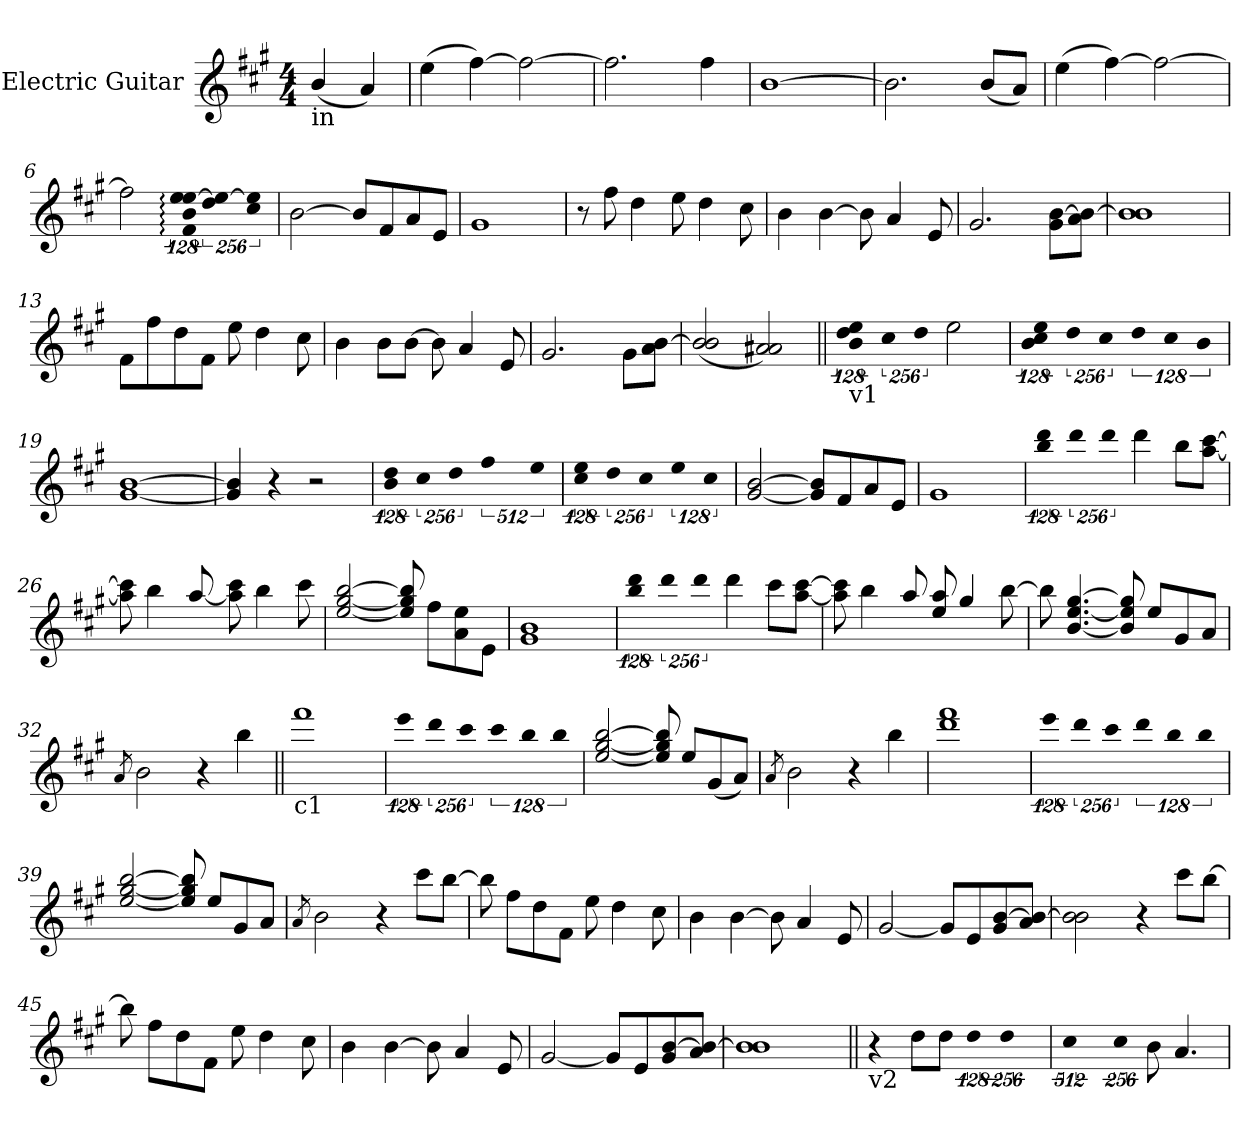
**kern
*part1
*staff1
*I"Electric Guitar
*I'E. Gtr.
!!LO:PB:g=z
*clefG2
*ITrd7c12
*k[f#c#g#]
*A:
*M4/4
*MM114
=
!LO:TX:b:t=in
(4Bi/
4Ai/)
=1
(4ei\
[>4f#i\)
2f#i\_>
=2
2.f#i\]
4f#i\
=3
[>1Bi
=4
2.Bi\]
(8Bi/L
8Ai/J)
!!LO:LB:g=z
=5
(4ei\
[>4f#i\)
2f#i\_>
=6
2f#i\]
!LO:N:vis=4
512%85F#i\: 512%85Bi: 512%85ei: [>512%85ei:
!LO:N:vis=4
1024%171di\ 1024%171ei_>
!LO:N:vis=4
1024%171c#i\ 1024%171ei]
=7
[>2Bi\
8Bi/L]
8F#i/
8Ai/
8Ei/J
=8
1G#i
!!LO:LB:g=z
=9
8r
8f#i\
4di\
8ei\
4di\
8c#i\
=10
4Bi\
[>4Bi\
8Bi\]
4Ai/
8Ei/
=11
2.G#i/
8G#i\ [>8BiL
8Ai\ 8Bi_>J
=12
1Bi] 1Bi
!!LO:LB:g=z
=13
8F#i\L
8f#i\
8di\
8F#i\J
8ei\
4di\
8c#i\
=14
4Bi\
8Bi\L
[>8Bi\J
8Bi\]
4Ai/
8Ei/
=15
2.G#i/
8G#i\L
8Ai\ [>8BiJ
=16
(2Bi/] 2Bi
2A#Xi/ 2A#i)
!!LO:LB:g=z
=17||
!LO:TX:b:t=v1
!LO:N:vis=4
512%85Bi\ 512%85di 512%85ei
!LO:N:vis=4
1024%171c#i\
!LO:N:vis=4
1024%171di\
2ei\
=18
!LO:N:vis=4
512%85Bi\ 512%85c#i 512%85ei
!LO:N:vis=4
1024%171di\
!LO:N:vis=4
1024%171c#i\
!LO:N:vis=4
512%85di\
!LO:N:vis=4
1024%171c#i\
!LO:N:vis=4
1024%171Bi\
=19
[<1G#i [>1Bi
=20
4G#i/] 4Bi]
4r
2r
!!LO:LB:g=z
=21
!LO:N:vis=4
512%85Bi\ 512%85di
!LO:N:vis=4
1024%171c#i\
!LO:N:vis=4
1024%171di\
!LO:N:vis=2
1024%341f#i\
!LO:N:vis=4
1024%171ei\
=22
!LO:N:vis=4
512%85c#i\ 512%85ei
!LO:N:vis=4
1024%171di\
!LO:N:vis=4
1024%171c#i\
!LO:N:vis=4
512%85ei\
!LO:N:vis=2
512%171c#i\
=23
[<2G#i/ [>2Bi
8G#i/] 8Bi]L
8F#i/
8Ai/
8Ei/J
=24
1G#i
!!LO:LB:g=z
=25
!LO:N:vis=4
512%85bi\ 512%85ddi
!LO:N:vis=4
1024%171ddi\
!LO:N:vis=4
1024%171ddi\
4ddi\
8bi\L
[<8ai\ [>8cc#iJ
=26
8ai\] 8cc#i]
4bi\
[<8ai/
8ai\] 8cc#i
4bi\
8cc#i\
=27
[<2ei/ [<2g#i [>2bi
8ei/] 8g#i] 8bi]
8f#i\L
8Ai\ 8ei
8Ei\J
=28
1G#i 1Bi
!!LO:LB:g=z
=29
!LO:N:vis=4
512%85bi\ 512%85ddi
!LO:N:vis=4
1024%171ddi\
!LO:N:vis=4
1024%171ddi\
4ddi\
8cc#i\L
[<8ai\ [>8cc#iJ
=30
8ai\] 8cc#i]
4bi\
8ai/
8ei/ 8ai
4g#i/
[>8bi\
=31
8bi\]
[<4.Bi/ [<4.ei [>4.g#i
8Bi/] 8ei] 8g#i]
8ei/L
8G#i/
8Ai/J
=32
8qAi/
2Bi\
4r
4bi\
!!LO:LB:g=z
=33||
!LO:TX:b:t=c1
1ff#i
=34
!LO:N:vis=4
512%85eei\
!LO:N:vis=4
1024%171ddi\
!LO:N:vis=4
1024%171cc#i\
!LO:N:vis=4
512%85cc#i\
!LO:N:vis=4
1024%171bi\
!LO:N:vis=4
1024%171bi\
=35
[<2ei/ [<2g#i [>2bi
8ei/] 8g#i] 8bi]
8ei/L
(8G#i/
8Ai/J)
=36
8qAi/
2Bi\
4r
4bi\
!!LO:LB:g=z
=37
1ddi 1ff#i
=38
!LO:N:vis=4
512%85eei\
!LO:N:vis=4
1024%171ddi\
!LO:N:vis=4
1024%171cc#i\
!LO:N:vis=4
512%85ddi\
!LO:N:vis=4
1024%171bi\
!LO:N:vis=4
1024%171bi\
=39
[<2ei/ [<2g#i [>2bi
8ei/] 8g#i] 8bi]
8ei/L
8G#i/
8Ai/J
=40
8qAi/
2Bi\
4r
8cc#i\L
[>8bi\J
!!LO:PB:g=z
=41
8bi\]
8f#i\L
8di\
8F#i\J
8ei\
4di\
8c#i\
=42
4Bi\
[>4Bi\
8Bi\]
4Ai/
8Ei/
=43
[<2G#i/
8G#i/L]
8Ei/
8G#i/ [>8Bi
8Ai/ 8Bi_>J
=44
2Bi\] 2Bi
4r
8cc#i\L
[>8bi\J
!!LO:LB:g=z
=45
8bi\]
8f#i\L
8di\
8F#i\J
8ei\
4di\
8c#i\
=46
4Bi\
[>4Bi\
8Bi\]
4Ai/
8Ei/
=47
[<2G#i/
8G#i/L]
8Ei/
8G#i/ [>8Bi
8Ai/ 8Bi_>J
=48
1Bi] 1Bi
!!LO:LB:g=z
=49||
!LO:TX:b:t=v2
4r
8di\L
8di\J
!LO:N:vis=4
512%85di\
!LO:N:vis=2
512%171di\
=50
!LO:N:vis=2
1024%341c#i\
!LO:N:vis=4
1024%171c#i\
8Bi\
4.Ai/
=
*-
